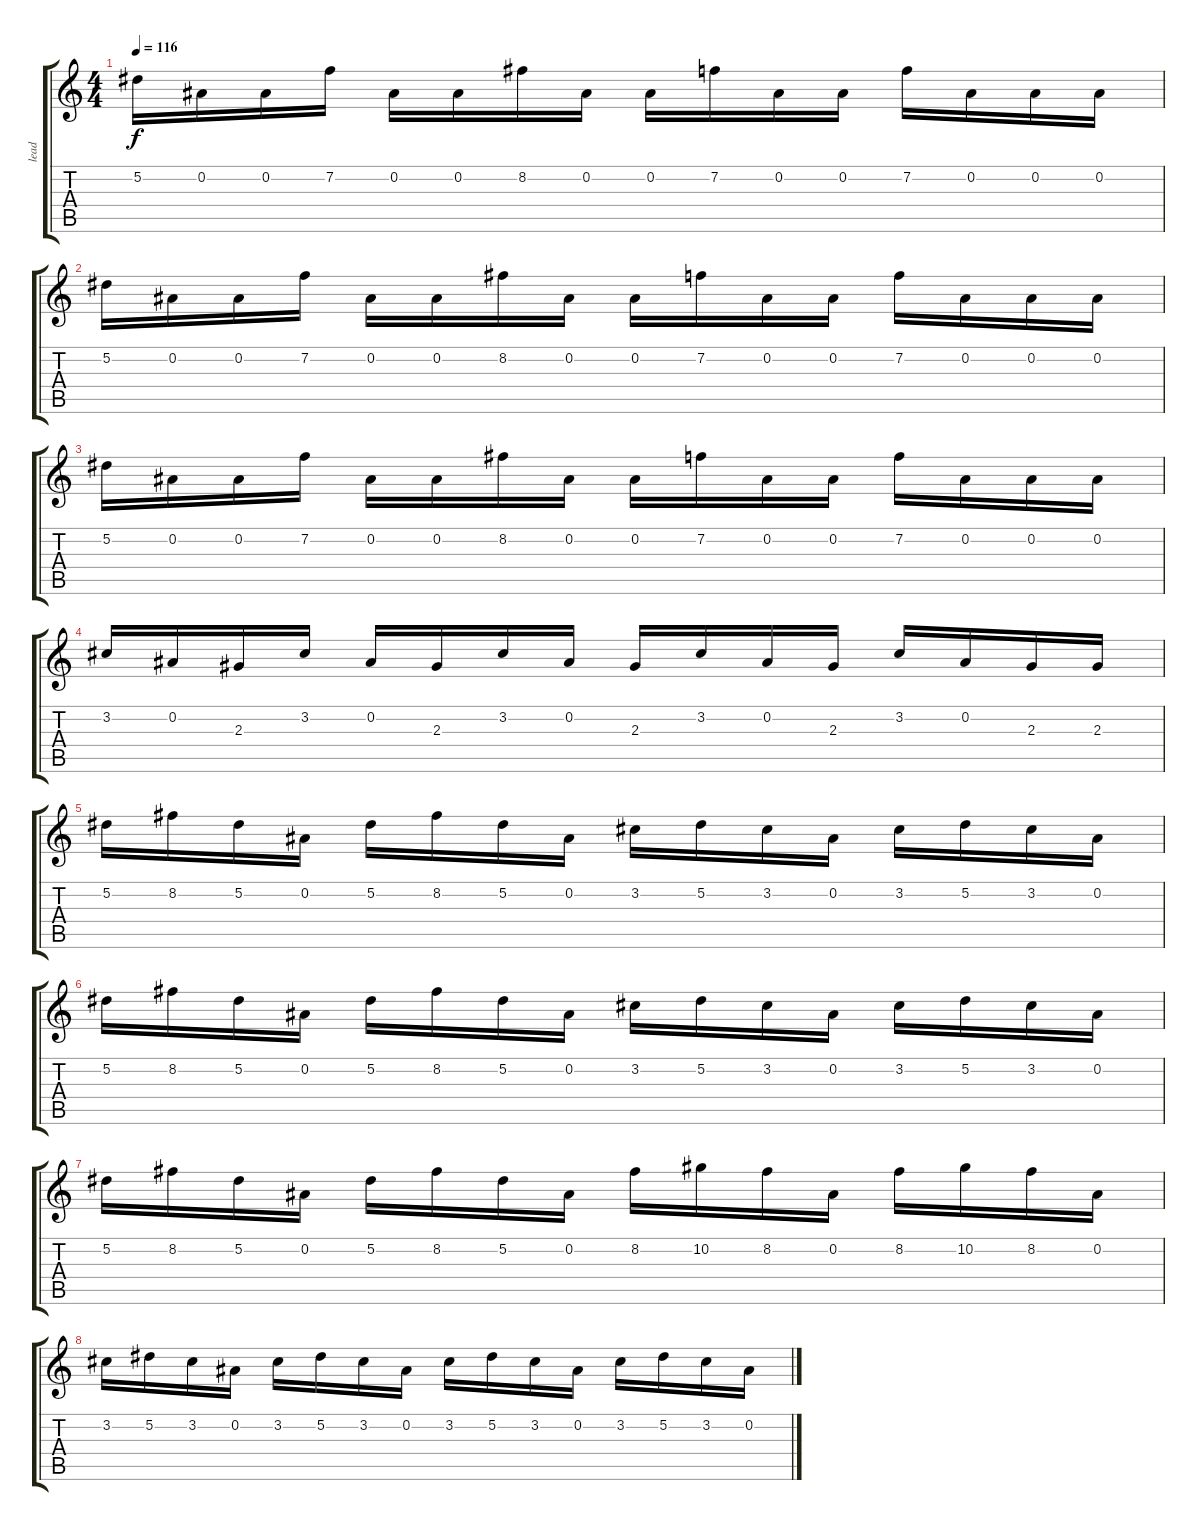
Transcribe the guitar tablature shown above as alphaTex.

\track ("lead" "lead") {instrument distortionguitar}
\staff {score tabs}
\tuning (Eb4 Bb3 Gb3 Db3 Ab2 Db2) {hide}
\ts (4 4)
\tempo 116
\clef g2
\ks c
5.2.16{dy f volume 13} 0.2.16 0.2.16 7.2.16 0.2.16 0.2.16 8.2.16 0.2.16 0.2.16 7.2.16 0.2.16 0.2.16 7.2.16 0.2.16 0.2.16 0.2.16 |
5.2.16 0.2.16 0.2.16 7.2.16 0.2.16 0.2.16 8.2.16 0.2.16 0.2.16 7.2.16 0.2.16 0.2.16 7.2.16 0.2.16 0.2.16 0.2.16 |
5.2.16 0.2.16 0.2.16 7.2.16 0.2.16 0.2.16 8.2.16 0.2.16 0.2.16 7.2.16 0.2.16 0.2.16 7.2.16 0.2.16 0.2.16 0.2.16 |
3.2.16 0.2.16 2.3.16 3.2.16 0.2.16 2.3.16 3.2.16 0.2.16 2.3.16 3.2.16 0.2.16 2.3.16 3.2.16 0.2.16 2.3.16 2.3.16 |
5.2.16 8.2.16 5.2.16 0.2.16 5.2.16 8.2.16 5.2.16 0.2.16 3.2.16 5.2.16 3.2.16 0.2.16 3.2.16 5.2.16 3.2.16 0.2.16 |
5.2.16 8.2.16 5.2.16 0.2.16 5.2.16 8.2.16 5.2.16 0.2.16 3.2.16 5.2.16 3.2.16 0.2.16 3.2.16 5.2.16 3.2.16 0.2.16 |
5.2.16 8.2.16 5.2.16 0.2.16 5.2.16 8.2.16 5.2.16 0.2.16 8.2.16 10.2.16 8.2.16 0.2.16 8.2.16 10.2.16 8.2.16 0.2.16 |
3.2.16 5.2.16 3.2.16 0.2.16 3.2.16 5.2.16 3.2.16 0.2.16 3.2.16 5.2.16 3.2.16 0.2.16 3.2.16 5.2.16 3.2.16 0.2.16
